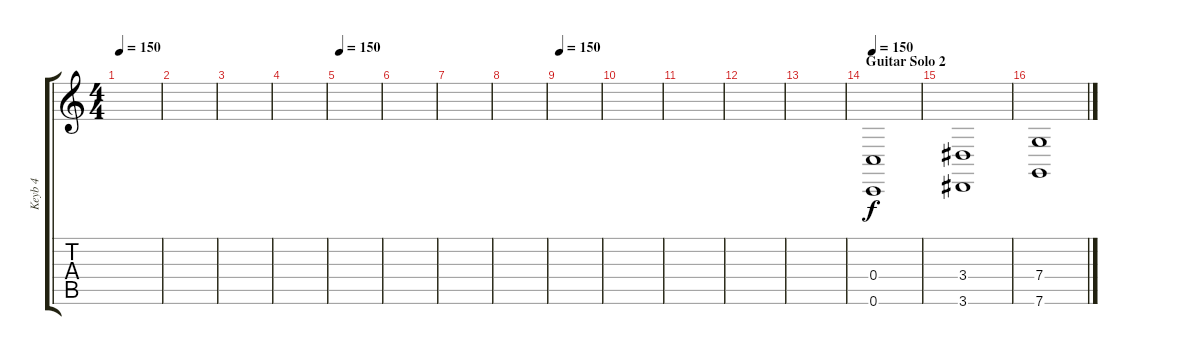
\track ("Keyb 4" "Keyb 4") {instrument pad4choir}
\staff {score tabs}
\tuning (D4 A3 F3 C3 G2 C2) {hide}
\ts (4 4)
\tempo 150
\clef g2
\ks c
|
|
|
|
\tempo 150
|
|
|
|
\tempo 150
|
|
|
|
|
\section ("" "Guitar Solo 2")
\tempo 150
(0.4 0.6).1{volume 6 balance 8 instrument pad4choir} |
(3.4 3.6).1 |
(7.4 7.6).1
